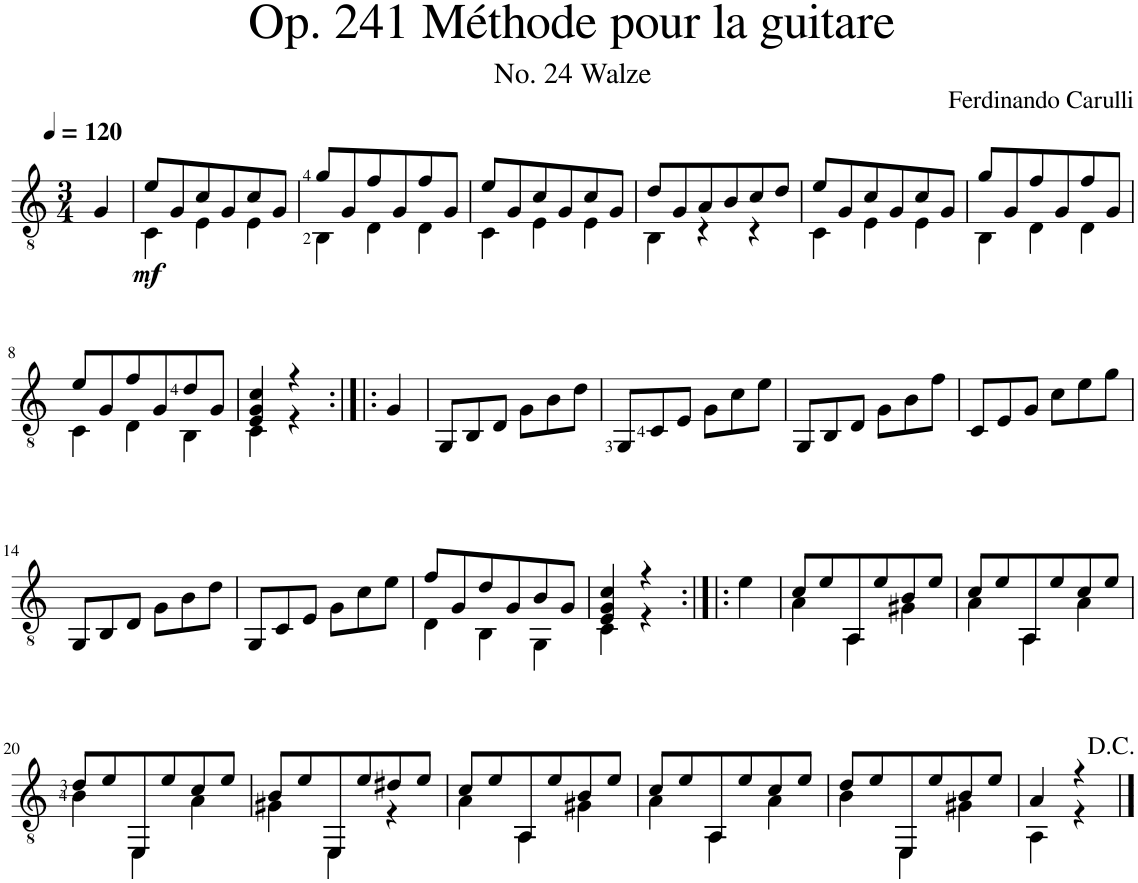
**kern	**dynam
*part1	*part1
*staff1	*staff1
*I"Classical Guitar	*
*I'Guit.	*
*clefGv2	*
*k[]	*
*M3/4	*
*MM120	*
=1	=1
4G/	.
=2	=2
*^	*
!	!	!LO:DY:b
8e/L	4C\	mf
8G/	.	.
8c/	4E\	.
8G/	.	.
8c/	4E\	.
8G/J	.	.
=3	=3	=3
8g/L	4BB\	.
8G/	.	.
8f/	4D\	.
8G/	.	.
8f/	4D\	.
8G/J	.	.
=4	=4	=4
8e/L	4C\	.
8G/	.	.
8c/	4E\	.
8G/	.	.
8c/	4E\	.
8G/J	.	.
=5	=5	=5
8d/L	4BB\	.
8G/	.	.
8A/	4r	.
8B/	.	.
8c/	4r	.
8d/J	.	.
=6	=6	=6
8e/L	4C\	.
8G/	.	.
8c/	4E\	.
8G/	.	.
8c/	4E\	.
8G/J	.	.
=7	=7	=7
8g/L	4BB\	.
8G/	.	.
8f/	4D\	.
8G/	.	.
8f/	4D\	.
8G/J	.	.
!!LO:LB:g=z	!!
=8	=8	=8
8e/L	4C\	.
8G/	.	.
8f/	4D\	.
8G/	.	.
8d/	4BB\	.
8G/J	.	.
=9	=9	=9
4E/ 4G/ 4c/	4C\	.
4r	4r	.
*v	*v	*
=9X1:|!|:	=9X1:|!|:
4G/	.
=10	=10
8GG/L	.
8BB/	.
8D/J	.
8G\L	.
8B\	.
8d\J	.
=11	=11
8GG/L	.
8C/	.
8E/J	.
8G\L	.
8c\	.
8e\J	.
=12	=12
8GG/L	.
8BB/	.
8D/J	.
8G\L	.
8B\	.
8f\J	.
=13	=13
8C/L	.
8E/	.
8G/J	.
8c\L	.
8e\	.
8g\J	.
!!LO:LB:g=z
=14	=14
8GG/L	.
8BB/	.
8D/J	.
8G\L	.
8B\	.
8d\J	.
=15	=15
8GG/L	.
8C/	.
8E/J	.
8G\L	.
8c\	.
8e\J	.
=16	=16
*^	*
8f/L	4D\	.
8G/	.	.
8d/	4BB\	.
8G/	.	.
8B/	4GG\	.
8G/J	.	.
=17	=17	=17
4E/ 4G/ 4c/	4C\	.
4r	4r	.
*v	*v	*
=17X2:|!|:	=17X2:|!|:
4e\	.
=18	=18
*^	*
8c/L	4A\	.
8e/	.	.
8AA/	4AA\	.
8e/	.	.
8B/	4G#X\	.
8e/J	.	.
=19	=19	=19
8c/L	4A\	.
8e/	.	.
8AA/	4AA\	.
8e/	.	.
8c/	4A\	.
8e/J	.	.
!!LO:LB:g=z	!!
=20	=20	=20
8d/L	4B\	.
8e/	.	.
8EE/	4EE\	.
8e/	.	.
8c/	4A\	.
8e/J	.	.
=21	=21	=21
8B/L	4G#X\	.
8e/	.	.
8EE/	4EE\	.
8e/	.	.
8d#X/	4r	.
8e/J	.	.
=22	=22	=22
8c/L	4A\	.
8e/	.	.
8AA/	4AA\	.
8e/	.	.
8B/	4G#X\	.
8e/J	.	.
=23	=23	=23
8c/L	4A\	.
8e/	.	.
8AA/	4AA\	.
8e/	.	.
8c/	4A\	.
8e/J	.	.
=24	=24	=24
8d/L	4B\	.
8e/	.	.
8EE/	4EE\	.
8e/	.	.
8B/	4G#X\	.
8e/J	.	.
=25	=25	=25
4A/	4AA\	.
4r	4r	.
*v	*v	*
==	==
*-	*-
